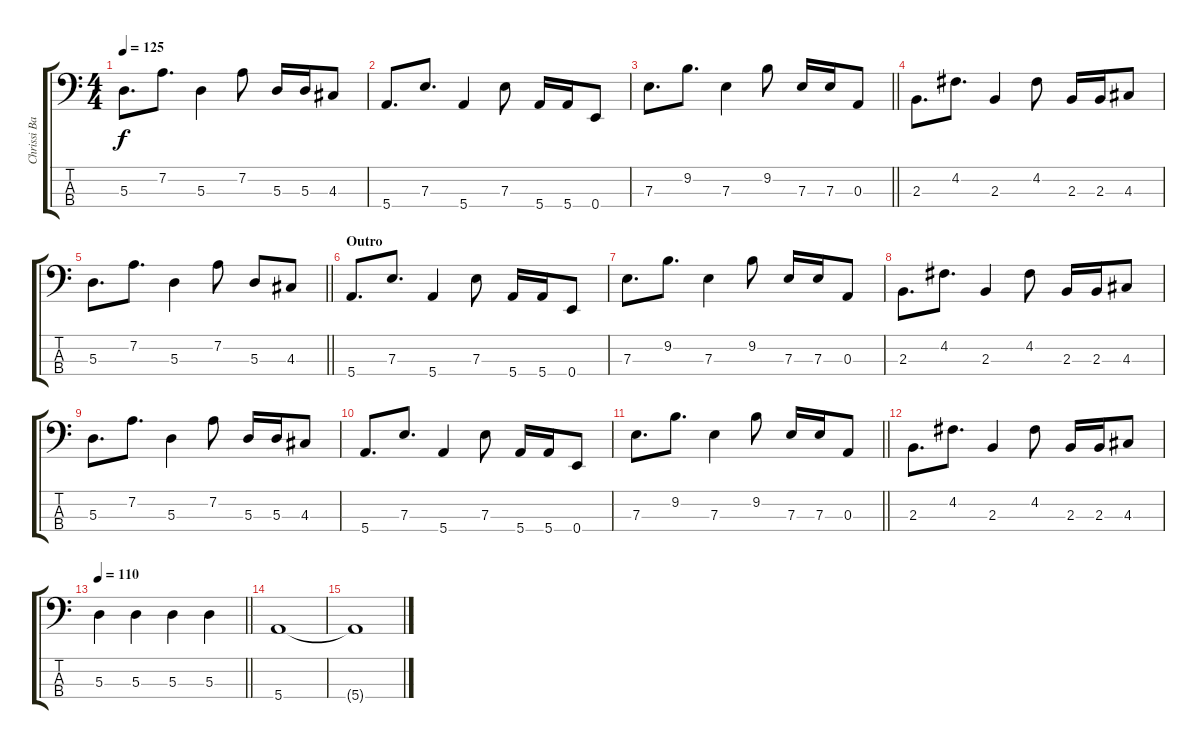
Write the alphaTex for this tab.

\track ("Chrissi Bass" "Chrissi Ba") {instrument electricbassfinger}
\staff {score tabs}
\tuning (G2 D2 A1 E1) {hide}
\ts (4 4)
\tempo 125
\clef f4
\ks c
5.3.8{d dy f} 7.2.8{d} 5.3.4 7.2.8 5.3.16 5.3.16 4.3.8 |
5.4.8{d} 7.3.8{d} 5.4.4 7.3.8 5.4.16 5.4.16 0.4.8 |
\barLineRight lightlight
7.3.8{d} 9.2.8{d} 7.3.4 9.2.8 7.3.16 7.3.16 0.3.8 |
2.3.8{d} 4.2.8{d} 2.3.4 4.2.8 2.3.16 2.3.16 4.3.8 |
\barLineRight lightlight
5.3.8{d} 7.2.8{d} 5.3.4 7.2.8 5.3.8 4.3.8 |
\section ("" "Outro")
5.4.8{d} 7.3.8{d} 5.4.4 7.3.8 5.4.16 5.4.16 0.4.8 |
7.3.8{d} 9.2.8{d} 7.3.4 9.2.8 7.3.16 7.3.16 0.3.8 |
2.3.8{d} 4.2.8{d} 2.3.4 4.2.8 2.3.16 2.3.16 4.3.8 |
5.3.8{d} 7.2.8{d} 5.3.4 7.2.8 5.3.16 5.3.16 4.3.8 |
5.4.8{d} 7.3.8{d} 5.4.4 7.3.8 5.4.16 5.4.16 0.4.8 |
\barLineRight lightlight
7.3.8{d} 9.2.8{d} 7.3.4 9.2.8 7.3.16 7.3.16 0.3.8 |
2.3.8{d} 4.2.8{d} 2.3.4 4.2.8 2.3.16 2.3.16 4.3.8 |
\tempo 110
\barLineRight lightlight
5.3.4 5.3.4 5.3.4 5.3.4 |
5.4.1 |
5.4{t}.1
